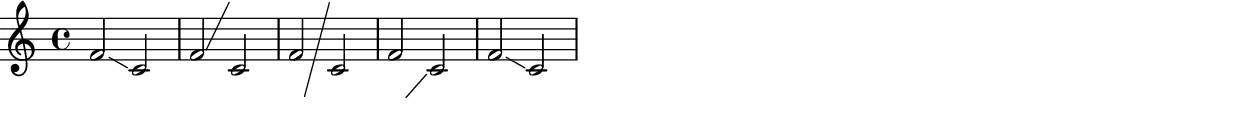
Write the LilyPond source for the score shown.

%% Generated by lilypond-book
%% Options: [exampleindent=10.16\mm,indent=0\mm,line-width=160\mm,paper-height=845.047\pt,paper-width=597.508\pt,papersize='(cons (* 597.508 pt) (* 845.047 pt))]
\include "lilypond-book-preamble.ly"


% ****************************************************************
% Start cut-&-pastable-section
% ****************************************************************

#(ly:set-option 'eps-box-padding 3.000000)



\paper {
  #(set-paper-size '(cons (* 597.508 pt) (* 845.047 pt)))
  indent = 0\mm
  line-width = 160\mm
  % offset the left padding, also add 1mm as lilypond creates cropped
  % images with a little space on the right
  line-width = #(- line-width (* mm  3.000000) (* mm 1))
}

\layout {
  
}




% ****************************************************************
% ly snippet:
% ****************************************************************
\sourcefilename "/lilypond-2.25.16/input/regression/property-nested-revert.ly"
\sourcefileline 0

\header
{
  texidoc = "nested properties may also be reverted. This uses
Scheme list syntax."

}

\version "2.19.21"

\relative {
  f'2 \glissando c
  \override Glissando.bound-details.right.Y = #4
  f2 \glissando c |
  \override Glissando.bound-details.left.Y = #-6
  f2 \glissando c
  \revert Glissando.bound-details.right.Y
  f2 \glissando c
  \revert Glissando.bound-details.left.Y
  f2 \glissando c
}


\paper {
  ragged-right = ##t
}



% ****************************************************************
% end ly snippet
% ****************************************************************
